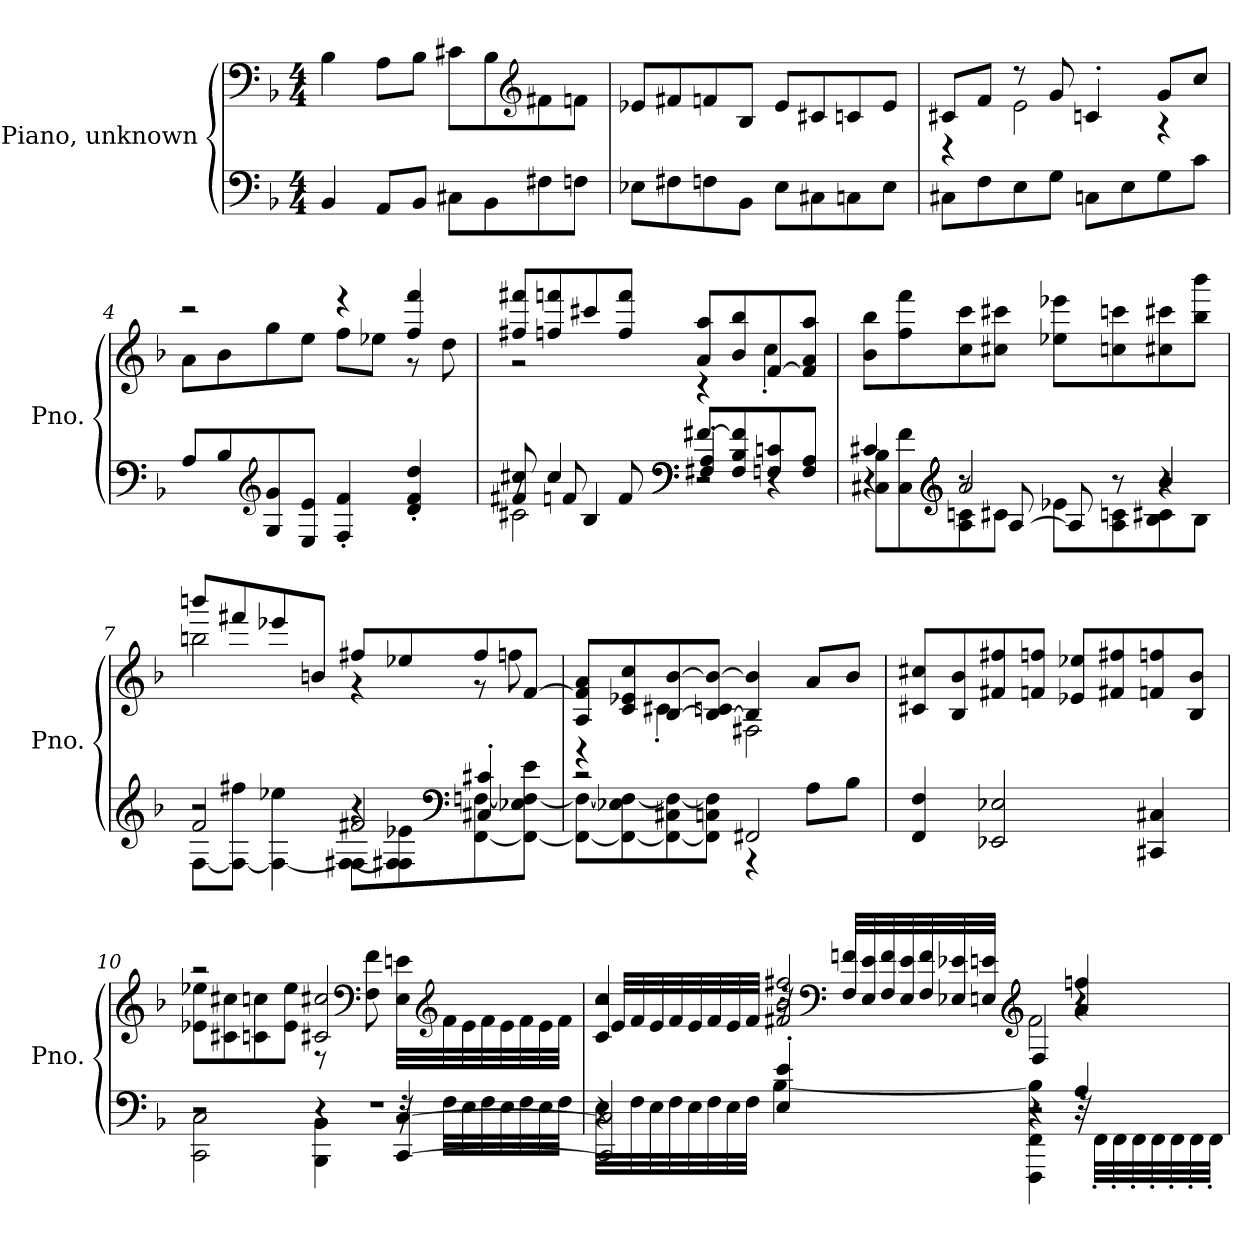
**kern	**kern
*part1	*part1
*staff2	*staff1
*I"Piano, unknown	*
*I'Pno.	*
*clefF4	*clefF4
*k[b-]	*k[b-]
*M4/4	*M4/4
*MM120	*MM120
=1	=1
4BB-/	4B-\
8AA/L	8A\L
8BB-/J	8B-\J
8C#X\L	8c#X\L
8BB-\	8B-\
*	*clefG2
8F#X\	8f#X\
8Fn\J	8fn\J
=2	=2
8E-X\L	8e-X/L
8F#X\	8f#X/
8Fn\	8fn/
8BB-\J	8B-/J
8E-\L	8e-/L
8C#X\	8c#X/
8Cn\	8cn/
8E-\J	8e-/J
=3	=3
*	*^
8C#X\L	8c#X/L	4r
8F\	8f/J	.
8E\	8r	2e\
8G\J	8g/	.
8Cn\L	4cn'/	.
8E\	.	.
8G\	8g/L	4r
8c\J	8cc/J	.
!!LO:LB:g=z	!!
=4	=4	=4
8A/L	2r	8a\L
8B-/	.	8b-\
*clefG2	*	*
8G/ 8g/	.	8gg\
8E/ 8e/J	.	8ee\J
4F/' 4f/'	4r	8ff\L
.	.	8ee-X\J
4d/' 4f/' 4dd/'	4ff/ 4fff/	8r
.	.	8dd\
=5	=5	=5
*^	*	*
*	*^	*	*
8f#X/ 8cc#X/	2c#X\	8r	8ff#X/ 8fff#X/L	2r
4cc#/	.	8fn/	8ffn/ 8fffn/	.
.	.	4B-/	8ccc#X/	.
8f/	.	.	8ff/ 8fff/J	.
*clefF4	*	*	*	*
[8f#X/L	2r	4F#X/' 4A/'	8a/ 8aa/L	4r
8F#/ 8B-/ 8f#/]	.	.	8b-/ 8bb-/	.
8Fn/ 8cn/	.	4r	[8f/	4cc'\
8F/ 8A/J	.	.	8f/] 8a/ 8aa/J	.
*	*	*	*v	*v
!!LO:LB:g=z
=6	=6	=6	=6
4c#X/	8C#X\ 8B-\L	4r	8b-\ 8bb-\L
.	8C#\ 8f\	.	8ff\ 8fff\
*clefG2	*	*	*
2a/	8A\ 8cn\	8r	8cc\ 8ccc\
.	8c#X\J	[8A/	8cc#X\ 8ccc#X\J
.	8e-X\L	8A/]	8ee-X\ 8eee-X\L
.	8A\ 8cn\	8r	8ccn\ 8cccn\
4b-/	8B-\ 8c#X\	4r	8cc#X\ 8ccc#X\
.	8B-\J	.	8bb-\ 8bbb-\J
=7	=7	=7	=7
*	*	*	*^
2f/	[8F\L	2r	8bbbn/L	2bbn\
.	8F\_ 8ff#X\J	.	8fff#X/	.
.	4F\_ 4ee-X\	.	8eee-X/	.
.	.	.	8bn/J	.
2f#X/	8F\_ 8F#X\L	4r	8ff#X/L	4r
.	8F\] 8F#X\ 8e-X\	.	8ee-X/	.
*clefF4	*	*	*	*
.	[8FF\ [8Fn\	4C#X/' 4c#X/'	8ff#/	8r
.	8FF\_ 8E-X\ 8F\_ 8e-\J	.	[8f/J	8ffn\
*	*v	*v	*	*
!!LO:LB:g=z	!!
=8	=8	=8	=8
2r	8FF\_ 8F\_L	8A/ 8f/] 8a/L	4r
.	8FF\_ 8E-X\ 8F\_	8c/ 8e-X/ 8cc/	.
.	8FF\_ 8C#X\ 8F\_	[8B-/ [8b-/	4c#X'\
.	8FF\] 8Cn\ 8F\]J	8B-/_ 8cn/ 8b-/_J	.
2FF#X/	4r	4B-/] 4b-/]	2F#X\
.	8A\L	8a/L	.
.	8B-\J	8b-/J	.
*v	*v	*	*
*	*v	*v
=9	=9
4FF/ 4F/	8c#X/ 8cc#X/L
.	8B-/ 8b-/
2EE-X/ 2E-X/	8f#X/ 8ff#X/
.	8fn/ 8ffn/J
.	8e-X/ 8ee-X/L
.	8f#X/ 8ff#X/
4CC#X/ 4C#X/	8fn/ 8ffn/
.	8B-/ 8b-/J
!!LO:LB:g=z
=10	=10
*^	*^
*	*^	*	*
1r	2CC\ 2C\	2r	2r	8e-X\ 8ee-X\L
.	.	.	.	8c#X\ 8cc#X\
.	.	.	.	8cn\ 8ccn\
.	.	.	.	8e-\ 8ee-\J
.	4BBB-\ 4BB-\	4r	2c#X/ 2cc#X/	8r
*	*	*	*clefF4	*
.	.	.	.	8F\ 8f\
.	32r	[4CC/ [4C/	.	32E\ 32en\LLL
*	*	*	*clefG2	*
.	32F\LLL	.	.	32f\
.	32E\	.	.	32e\
.	32F\	.	.	32f\
.	32E\	.	.	32e\
.	32F\	.	.	32f\
.	32E\	.	.	32e\
.	32F\JJJ	.	.	32f\JJJ
!!LO:LB:g=z
=11	=11	=11	=11	=11
*	*	*	*	*^
4r	32E\LLL	2CC/] 2C/]	4c/ 4cc/	2r	32e/LLL
.	32F\	.	.	.	32f/
.	32E\	.	.	.	32e/
.	32F\	.	.	.	32f/
.	32E\	.	.	.	32e/
.	32F\	.	.	.	32f/
.	32E\	.	.	.	32e/
.	32F\JJJ	.	.	.	32f/JJJ
4E/' 4e/'	[4B-\	.	2f#X/ 2b-/ 2ff#X/	.	32r
*	*	*	*clefF4	*	*
.	.	.	.	.	32F/ 32fn/LLL
.	.	.	.	.	32E/ 32e/
.	.	.	.	.	32F/ 32f/
.	.	.	.	.	32E/ 32e/
.	.	.	.	.	32F/ 32f/
.	.	.	.	.	32E-X/ 32e-X/
.	.	.	.	.	32En/ 32en/JJJ
*	*	*	*clefG2	*	*
4r	4FFF\ 4FF\ 4B-\]	2r	.	2f\	4F/
4A/	32r	.	4r	.	4a/ 4ffn/
.	32FF'\LLL	.	.	.	.
.	32FF'\	.	.	.	.
.	32FF'\	.	.	.	.
.	32FF'\	.	.	.	.
.	32FF'\	.	.	.	.
.	32FF'\	.	.	.	.
.	32FF'\JJJ	.	.	.	.
*v	*v	*v	*	*	*
*	*v	*v	*v
=	=
*-	*-
